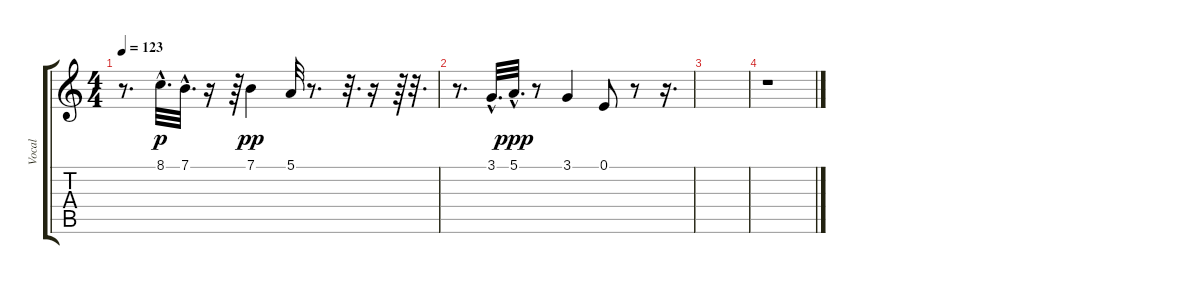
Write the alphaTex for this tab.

\track ("Vocal" "Vocal") {instrument tuba}
\staff {score tabs}
\tuning (E4 B3 G3 D3 A2 E2) {hide}
\ts (4 4)
\tempo 123
\clef g2
\ks c
r.8{d dy p} 8.1{hac}.32{d} 7.1{hac}.32{d} r.16 r.64 7.1.4{dy pp} 5.1.32 r.8{d} r.32{d} r.16 r.64 r.32{d} |
r.8{d} 3.1{hac}.32{d} 5.1{hac}.32{d dy ppp} r.8 3.1.4 0.1.8 r.8 r.16{d} |
|
r.1
